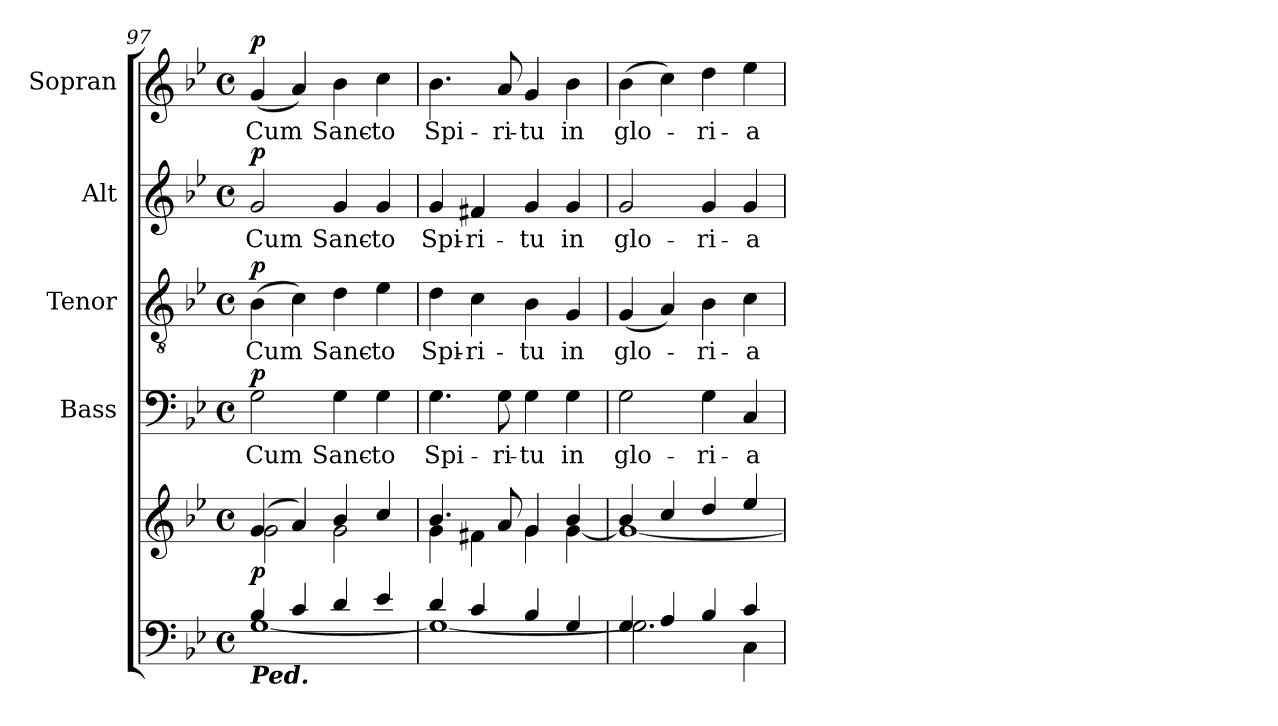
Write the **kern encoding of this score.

**kern	**kern	**dynam	**kern	**text	**dynam	**kern	**text	**dynam	**kern	**text	**dynam	**kern	**text	**dynam
*part5	*part5	*part5	*part4	*part4	*part4	*part3	*part3	*part3	*part2	*part2	*part2	*part1	*part1	*part1
*staff6	*staff5	*staff5/6	*staff4	*staff4	*staff4	*staff3	*staff3	*staff3	*staff2	*staff2	*staff2	*staff1	*staff1	*staff1
*	*	*	*I"Bass	*	*	*I"Tenor	*	*	*I"Alt	*	*	*I"Sopran	*	*
*	*	*	*I'B.	*	*	*I'T.	*	*	*I'A.	*	*	*I'S.	*	*
*clefF4	*clefG2	*	*clefF4	*	*	*clefGv2	*	*	*clefG2	*	*	*clefG2	*	*
*k[b-e-]	*k[b-e-]	*	*k[b-e-]	*	*	*k[b-e-]	*	*	*k[b-e-]	*	*	*k[b-e-]	*	*
*B-:	*B-:	*	*B-:	*	*	*B-:	*	*	*B-:	*	*	*B-:	*	*
*M4/4	*M4/4	*	*M4/4	*	*	*M4/4	*	*	*M4/4	*	*	*M4/4	*	*
*met(c)	*met(c)	*	*met(c)	*	*	*met(c)	*	*	*met(c)	*	*	*met(c)	*	*
=97	=97	=97	=97	=97	=97	=97	=97	=97	=97	=97	=97	=97	=97	=97
*^	*^	*	*	*	*	*	*	*	*	*	*	*	*	*
!LO:TX:b:Bi:t=Ped.	!	!	!	!	!	!	!	!	!	!	!	!	!	!	!	!
!	!	!	!	!LO:DY:b	!	!LO:LY:b	!LO:DY:a	!	!LO:LY:b	!LO:DY:a	!	!LO:LY:b	!LO:DY:a	!	!LO:LY:b	!LO:DY:a
4B-/	[<1G	(4g/	2g\	p	2G\	Cum	p	(>4B-\	Cum	p	2g/	Cum	p	(<4g/	Cum	p
4c/	.	4a/)	.	.	.	.	.	4c\)	.	.	.	.	.	4a/)	.	.
!	!	!	!	!	!	!LO:LY:b	!	!	!LO:LY:b	!	!	!LO:LY:b	!	!	!LO:LY:b	!
4d/	.	4b-/	2g\	.	4G\	Sanc-	.	4d\	Sanc-	.	4g/	Sanc-	.	4b-\	Sanc-	.
!	!	!	!	!	!	!LO:LY:b	!	!	!LO:LY:b	!	!	!LO:LY:b	!	!	!LO:LY:b	!
4e-/	.	4cc/	.	.	4G\	-to	.	4e-\	-to	.	4g/	-to	.	4cc\	-to	.
=98	=98	=98	=98	=98	=98	=98	=98	=98	=98	=98	=98	=98	=98	=98	=98	=98
!	!	!	!	!	!	!LO:LY:b	!	!	!LO:LY:b	!	!	!LO:LY:b	!	!	!LO:LY:b	!
4d/	1G_	4.b-/	4g\	.	4.G\	Spi-	.	4d\	Spi-	.	4g/	Spi-	.	4.b-\	Spi-	.
!	!	!	!	!	!	!	!	!	!LO:LY:b	!	!	!LO:LY:b	!	!	!	!
4c/	.	.	4f#X\	.	.	.	.	4c\	-ri-	.	4f#X/	-ri-	.	.	.	.
!	!	!	!	!	!	!LO:LY:b	!	!	!	!	!	!	!	!	!LO:LY:b	!
.	.	8a/	.	.	8G\	-ri-	.	.	.	.	.	.	.	8a/	-ri-	.
!	!	!	!	!	!	!LO:LY:b	!	!	!LO:LY:b	!	!	!LO:LY:b	!	!	!LO:LY:b	!
4B-/	.	4g/	4g\	.	4G\	-tu	.	4B-\	-tu	.	4g/	-tu	.	4g/	-tu	.
!	!	!	!	!	!	!LO:LY:b	!	!	!LO:LY:b	!	!	!LO:LY:b	!	!	!LO:LY:b	!
4G/	.	4b-/	[<4g\	.	4G\	in	.	4G/	in	.	4g/	in	.	4b-\	in	.
!!LO:PB:g=z
=99	=99	=99	=99	=99	=99	=99	=99	=99	=99	=99	=99	=99	=99	=99	=99	=99
!	!	!	!	!	!	!LO:LY:b	!	!	!LO:LY:b	!	!	!LO:LY:b	!	!	!LO:LY:b	!
4G/	2.G\]	4b-/	1g_	.	2G\	glo-	.	(<4G/	glo-	.	2g/	glo-	.	(>4b-\	glo-	.
4A/	.	4cc/	.	.	.	.	.	4A/)	.	.	.	.	.	4cc\)	.	.
!	!	!	!	!	!	!LO:LY:b	!	!	!LO:LY:b	!	!	!LO:LY:b	!	!	!LO:LY:b	!
4B-/	.	4dd/	.	.	4G\	-ri-	.	4B-\	-ri-	.	4g/	-ri-	.	4dd\	-ri-	.
!	!	!	!	!	!	!LO:LY:b	!	!	!LO:LY:b	!	!	!LO:LY:b	!	!	!LO:LY:b	!
4c/	4C\	4ee-/	.	.	4C/	-a	.	4c\	-a	.	4g/	-a	.	4ee-\	-a	.
*v	*v	*	*	*	*	*	*	*	*	*	*	*	*	*	*	*
*	*v	*v	*	*	*	*	*	*	*	*	*	*	*	*	*
=	=	=	=	=	=	=	=	=	=	=	=	=	=	=
*-	*-	*-	*-	*-	*-	*-	*-	*-	*-	*-	*-	*-	*-	*-
